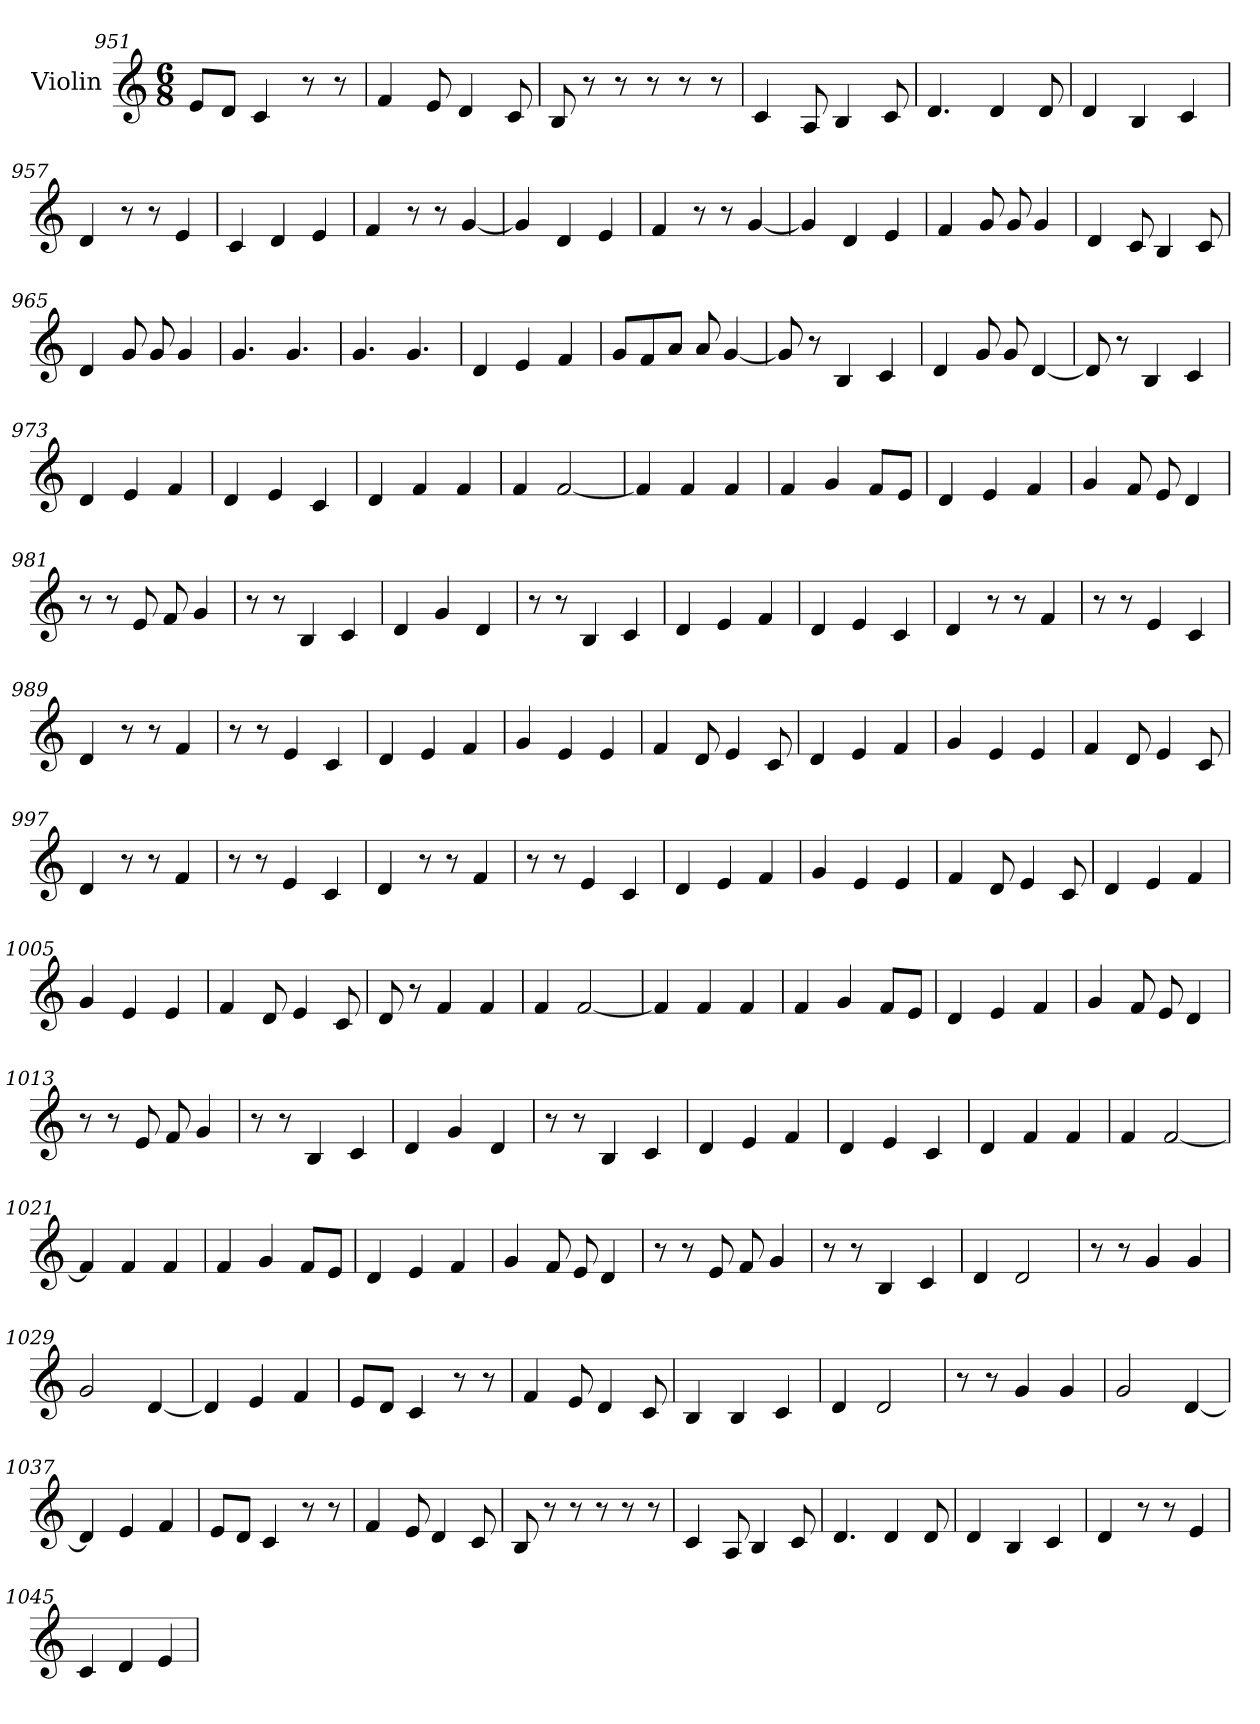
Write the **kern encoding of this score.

**kern
*part1
*staff1
*I"Violin
*clefG2
*k[]
*C:
*M6/8
=951
8e/L
8d/J
4c/
8r
8r
!!LO:PB:g=z
=952
4f/
8e/
4d/
8c/
=953
8B/
8r
8r
8r
8r
8r
=954
4c/
8A/
4B/
8c/
=955
4.d/
4d/
8d/
!!LO:PB:g=z
=956
4d/
4B/
4c/
=957
4d/
8r
8r
4e/
=958
4c/
4d/
4e/
!!LO:PB:g=z
=959
4f/
8r
8r
[4g/
=960
4g/]
4d/
4e/
=961
4f/
8r
8r
[4g/
=962
4g/]
4d/
4e/
!!LO:PB:g=z
=963
4f/
8g/
8g/
4g/
=964
4d/
8c/
4B/
8c/
!!LO:PB:g=z
=965
4d/
8g/
8g/
4g/
=966
4.g/
4.g/
=967
4.g/
4.g/
=968
4d/
4e/
4f/
=969
8g/L
8f/
8a/J
8a/
[4g/
!!LO:PB:g=z
=970
8g/]
8r
4B/
4c/
=971
4d/
8g/
8g/
[4d/
!!LO:PB:g=z
=972
8d/]
8r
4B/
4c/
=973
4d/
4e/
4f/
=974
4d/
4e/
4c/
=975
4d/
4f/
4f/
=976
4f/
[2f/
!!LO:PB:g=z
=977
4f/]
4f/
4f/
=978
4f/
4g/
8f/L
8e/J
=979
4d/
4e/
4f/
!!LO:PB:g=z
=980
4g/
8f/
8e/
4d/
=981
8r
8r
8e/
8f/
4g/
=982
8r
8r
4B/
4c/
=983
4d/
4g/
4d/
!!LO:PB:g=z
=984
8r
8r
4B/
4c/
=985
4d/
4e/
4f/
=986
4d/
4e/
4c/
!!LO:PB:g=z
=987
4d/
8r
8r
4f/
=988
8r
8r
4e/
4c/
=989
4d/
8r
8r
4f/
=990
8r
8r
4e/
4c/
=991
4d/
4e/
4f/
=992
4g/
4e/
4e/
=993
4f/
8d/
4e/
8c/
!!LO:PB:g=z
=994
4d/
4e/
4f/
=995
4g/
4e/
4e/
=996
4f/
8d/
4e/
8c/
=997
4d/
8r
8r
4f/
!!LO:PB:g=z
=998
8r
8r
4e/
4c/
=999
4d/
8r
8r
4f/
=1000
8r
8r
4e/
4c/
!!LO:PB:g=z
=1001
4d/
4e/
4f/
=1002
4g/
4e/
4e/
=1003
4f/
8d/
4e/
8c/
=1004
4d/
4e/
4f/
!!LO:PB:g=z
=1005
4g/
4e/
4e/
=1006
4f/
8d/
4e/
8c/
!!LO:PB:g=z
=1007
8d/
8r
4f/
4f/
=1008
4f/
[2f/
=1009
4f/]
4f/
4f/
=1010
4f/
4g/
8f/L
8e/J
=1011
4d/
4e/
4f/
!!LO:PB:g=z
=1012
4g/
8f/
8e/
4d/
=1013
8r
8r
8e/
8f/
4g/
!!LO:PB:g=z
=1014
8r
8r
4B/
4c/
=1015
4d/
4g/
4d/
=1016
8r
8r
4B/
4c/
=1017
4d/
4e/
4f/
=1018
4d/
4e/
4c/
!!LO:PB:g=z
=1019
4d/
4f/
4f/
=1020
4f/
[2f/
=1021
4f/]
4f/
4f/
!!LO:PB:g=z
=1022
4f/
4g/
8f/L
8e/J
=1023
4d/
4e/
4f/
=1024
4g/
8f/
8e/
4d/
=1025
8r
8r
8e/
8f/
4g/
!!LO:PB:g=z
=1026
8r
8r
4B/
4c/
=1027
4d/
2d/
=1028
8r
8r
4g/
4g/
!!LO:PB:g=z
=1029
2g/
[4d/
=1030
4d/]
4e/
4f/
=1031
8e/L
8d/J
4c/
8r
8r
=1032
4f/
8e/
4d/
8c/
!!LO:PB:g=z
=1033
4B/
4B/
4c/
=1034
4d/
2d/
=1035
8r
8r
4g/
4g/
!!LO:PB:g=z
=1036
2g/
[4d/
=1037
4d/]
4e/
4f/
=1038
8e/L
8d/J
4c/
8r
8r
=1039
4f/
8e/
4d/
8c/
!!LO:PB:g=z
=1040
8B/
8r
8r
8r
8r
8r
=1041
4c/
8A/
4B/
8c/
!!LO:PB:g=z
=1042
4.d/
4d/
8d/
=1043
4d/
4B/
4c/
=1044
4d/
8r
8r
4e/
=1045
4c/
4d/
4e/
=
*-
